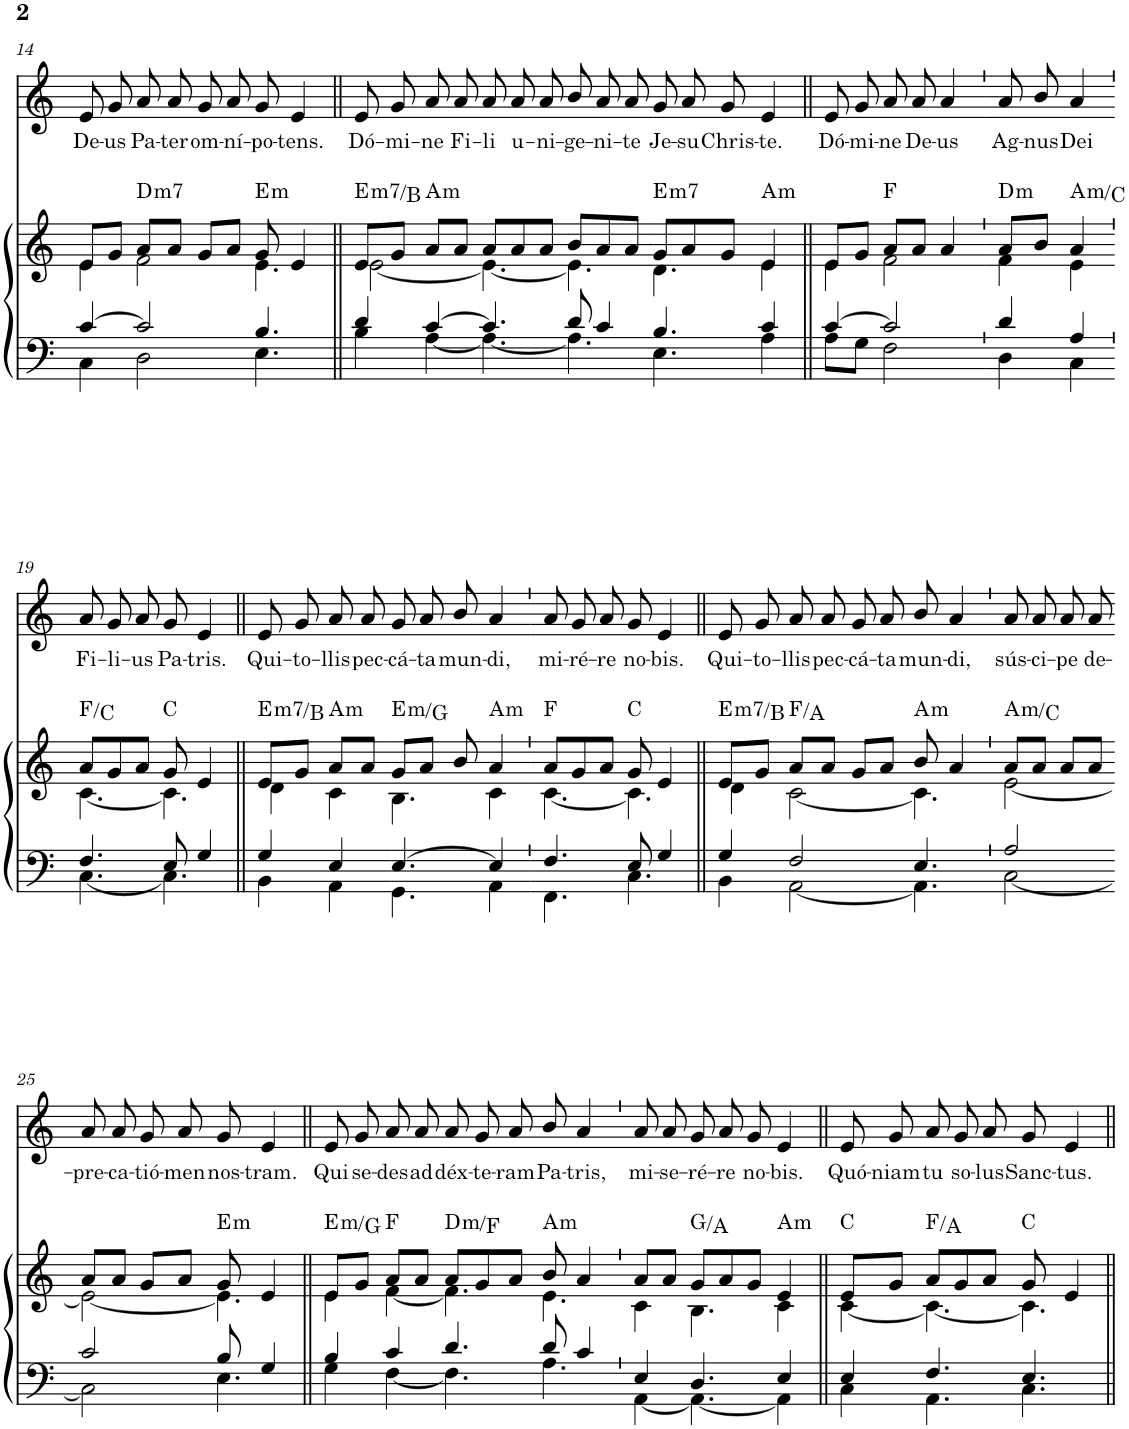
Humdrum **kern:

**kern	**kern	**harte	**kern	**text
*part2	*part2	*part2	*part1	*part1
*staff3	*staff2	*	*staff1	*staff1
*I"Órgano	*	*	*I"Mujeres	*
!!LO:PB:g=z
*clefF4	*clefG2	*	*clefG2	*
*k[]	*k[]	*	*k[]	*
*M4/4	*M4/4	*	*M4/4	*
=14	=14	=14	=14	=14
*^	*^	*	*	*
!	!	!	!	!	!	!LO:LY:b
[4c/	4C\	8e/L	4e\	.	8e/L	De-
!	!	!	!	!	!	!LO:LY:b
.	.	8g/J	.	.	8g/J	-us
!	!	!	!	!LO:H:kt=m7	!	!LO:LY:b
2c/]	2D\	8a/L	2f\	D:min7	8a/L	Pa-
!	!	!	!	!	!	!LO:LY:b
.	.	8a/J	.	.	8a/J	-ter
!	!	!	!	!	!	!LO:LY:b
.	.	8g/L	.	.	8g/L	om-
!	!	!	!	!	!	!LO:LY:b
.	.	8a/J	.	.	8a/J	-ní-
!	!	!	!	!LO:H:kt=m	!	!LO:LY:b
[4B/	[4E\	8g/	[4e\	E:min	8g/L	-po-
!	!	!	!	!	!	!LO:LY:b
.	.	[8e/	.	.	[8e/J	-tens.
=15||	=15||	=15||	=15||	=15||	=15||	=15||
!	!	!	!	!LO:H:kt=m7	!	!LO:LY:b
4d/	4B\	8e/L	[2e\	E:min7/5	8e/	Dó-
.	.	8e/]	.	.	8e/]	.
!	!	!	!	!LO:H:kt=m	!	!LO:LY:b
8B/]	8E\]	8g/J	.	A:min	8g/	-mi-
!	!	!	!	!	!	!LO:LY:b
[4c/	[4A\	8a/L	.	.	8a/	-ne
!	!	!	!	!	!	!LO:LY:b
.	.	8a/J	8e\]	.	8a/	Fi-
!	!	!	!	!	!	!LO:LY:b
4.c/]	4.A\_	8a/L	4.e\_	.	8a/	-li
!	!	!	!	!	!	!LO:LY:b
.	.	8a/	.	.	8a/	u-
!	!	!	!	!	!	!LO:LY:b
.	.	8a/J	.	.	8a/	-ni-
!	!	!	!	!	!	!LO:LY:b
8d/	8A\_	8b/L	8e\_	.	8b/	-ge-
!	!	!	!	!	!	!LO:LY:b
4c/	4ryy	8a/	4ryy	.	8a/	-ni-
!	!	!	!	!	!	!LO:LY:b
.	.	8a/J	.	.	8a/	-te
=16-	=16-	=16-	=16-	=16-	=16-	=16-
!	!	!	!	!LO:H:kt=m7	!	!LO:LY:b
4.B/	4.E\	8g/L	4.d\	E:min7	8g/L	-Je-
!	!	!	!	!	!	!LO:LY:b
.	.	8a/	.	.	8a/J	-su
!	!	!	!	!	!	!LO:LY:b
.	.	8g/J	.	.	8g/	Chris-
!	!	!	!	!LO:H:kt=m	!	!LO:LY:b
4c/	4A\]	4e/	4e\]	A:min	4e/	-te.
4ryy	4A\	4ryy	4e\	.	4ryy	.
=17||	=17||	=17||	=17||	=17||	=17||	=17||
!	!	!	!	!	!	!LO:LY:b
[4c/	8A\L	8e/L	4e\	.	8e/L	Dó-
!	!	!	!	!	!	!LO:LY:b
.	8G\J	8g/J	.	.	8g/J	-mi-
!	!	!	!	!	!	!LO:LY:b
2c/]	2F\	8a/L	2f\	F:maj	8a/L	-ne
!	!	!	!	!	!	!LO:LY:b
.	.	8a/J	.	.	8a/J	De-
!	!	!	!	!	!	!LO:LY:b
.	.	4a/	.	.	4a/	-us
=18`	=18`	=18`	=18`	=18`	=18`	=18`
!	!	!	!	!LO:H:kt=m	!	!LO:LY:b
4d/	4D\	8a/L	4f\	D:min	8a/L	Ag-
!	!	!	!	!	!	!LO:LY:b
.	.	8b/J	.	.	8b/J	-nus
!	!	!	!	!LO:H:kt=m	!	!LO:LY:b
4A/	4C\	4a/	4e\	A:min/b3	4a/	Dei
!!LO:LB:g=z
=19`	=19`	=19`	=19`	=19`	=19`	=19`
!	!	!	!	!	!	!LO:LY:b
4.F/	[4.C\	8a/L	[4.c\	F:maj/5	8a/L	Fi-
!	!	!	!	!	!	!LO:LY:b
.	.	8g/	.	.	8g/J	-li-
!	!	!	!	!	!	!LO:LY:b
.	.	8a/J	.	.	8a/L	-us
!	!	!	!	!	!	!LO:LY:b
8E/	4.C\]	8g/	4.c\]	C:maj	8g/J	Pa-
!	!	!	!	!	!	!LO:LY:b
4G/	.	4e/	.	.	4e/	-tris.
=20||	=20||	=20||	=20||	=20||	=20||	=20||
!	!	!	!	!LO:H:kt=m7	!	!LO:LY:b
4G/	4BB\	8e/L	4d\	E:min7/5	8e/L	Qui-
!	!	!	!	!	!	!LO:LY:b
.	.	8g/J	.	.	8g/J	-to-
!	!	!	!	!LO:H:kt=m	!	!LO:LY:b
4E/	4AA\	8a/L	4c\	A:min	8a/L	-llis
!	!	!	!	!	!	!LO:LY:b
.	.	8a/J	.	.	8a/J	pec-
=21-	=21-	=21-	=21-	=21-	=21-	=21-
!	!	!	!	!LO:H:kt=m	!	!LO:LY:b
[4.E/	4.GG\	8g/L	4.B\	E:min/b3	8g/	-cá-
!	!	!	!	!	!	!LO:LY:b
.	.	8a/J	.	.	8a/L	-ta
!	!	!	!	!	!	!LO:LY:b
.	.	8b/	.	.	8b/J	mun-
!	!	!	!	!LO:H:kt=m	!	!LO:LY:b
4E/]	4AA\	4a/	4c\	A:min	4a/	-di,
=22`	=22`	=22`	=22`	=22`	=22`	=22`
!	!	!	!	!	!	!LO:LY:b
4.F/	4.FF\	8a/L	[4.c\	F:maj	8a/L	-mi-
!	!	!	!	!	!	!LO:LY:b
.	.	8g/	.	.	8g/J	-ré-
!	!	!	!	!	!	!LO:LY:b
.	.	8a/J	.	.	8a/L	-re
!	!	!	!	!	!	!LO:LY:b
8E/	4.C\	8g/	4.c\]	C:maj	8g/J	no-
!	!	!	!	!	!	!LO:LY:b
4G/	.	4e/	.	.	4e/	-bis.
=23||	=23||	=23||	=23||	=23||	=23||	=23||
!	!	!	!	!LO:H:kt=m7	!	!LO:LY:b
4G/	4BB\	8e/L	4d\	E:min7/5	8e/L	Qui-
!	!	!	!	!	!	!LO:LY:b
.	.	8g/J	.	.	8g/J	-to-
!	!	!	!	!	!	!LO:LY:b
2F/	[2AA\	8a/L	[2c\	F:maj/3	8a/L	-llis
!	!	!	!	!	!	!LO:LY:b
.	.	8a/J	.	.	8a/J	pec-
!	!	!	!	!	!	!LO:LY:b
.	.	8g/L	.	.	8g/L	-cá-
!	!	!	!	!	!	!LO:LY:b
.	.	8a/J	.	.	8a/J	-ta
!	!	!	!	!LO:H:kt=m	!	!LO:LY:b
[4E/	4AA\_	8b/	4c\_	A:min	8b/L	mun-
!	!	!	!	!	!	!LO:LY:b
.	.	[8a/	.	.	[8a/J	-di,
=24`	=24`	=24`	=24`	=24`	=24`	=24`
!	!	!	!	!LO:H:kt=m	!	!LO:LY:b
2A/	[2C\	8a/L	[2e\	A:min/b3	8a/L	sús-
.	.	8a/]	.	.	8a/]	.
!	!	!	!	!	!	!LO:LY:b
.	.	8a/J	.	.	8a/J	-ci-
!	!	!	!	!	!	!LO:LY:b
.	.	8a/L	.	.	8a/L	-pe
!	!	!	!	!	!	!LO:LY:b
8E/]	8AA\]	8a/J	8c\]	.	8a/J	de-
!!LO:LB:g=z
=25-	=25-	=25-	=25-	=25-	=25-	=25-
!	!	!	!	!	!	!LO:LY:b
2c/	2C\]	8a/L	2e\_	.	8a/L	-pre-
!	!	!	!	!	!	!LO:LY:b
.	.	8a/J	.	.	8a/J	-ca-
!	!	!	!	!	!	!LO:LY:b
.	.	8g/L	.	.	8g/L	-tió-
!	!	!	!	!	!	!LO:LY:b
.	.	8a/J	.	.	8a/J	-men
!	!	!	!	!LO:H:kt=m	!	!LO:LY:b
8B/	4.E\	8g/	4.e\]	E:min	8g/	nos-
!	!	!	!	!	!	!LO:LY:b
4G/	.	4e/	.	.	4e/	-tram.
=26||	=26||	=26||	=26||	=26||	=26||	=26||
!	!	!	!	!LO:H:kt=m	!	!LO:LY:b
4B/	4G\	8e/L	4e\	E:min/b3	8e/L	Qui
!	!	!	!	!	!	!LO:LY:b
.	.	8g/J	.	.	8g/J	se-
!	!	!	!	!	!	!LO:LY:b
4c/	[4F\	8a/L	[4f\	F:maj	8a/L	-des
!	!	!	!	!	!	!LO:LY:b
.	.	8a/J	.	.	8a/J	ad
=27-	=27-	=27-	=27-	=27-	=27-	=27-
!	!	!	!	!LO:H:kt=m	!	!LO:LY:b
4.d/	4.F\]	8a/L	4.f\]	D:min/b3	8a/L	déx-
!	!	!	!	!	!	!LO:LY:b
.	.	8g/	.	.	8g/J	-te-
!	!	!	!	!	!	!LO:LY:b
.	.	8a/J	.	.	8a/L	-ram
!	!	!	!	!LO:H:kt=m	!	!LO:LY:b
8d/	4.A\	8b/	4.e\	A:min	8b/J	Pa-
!	!	!	!	!	!	!LO:LY:b
4c/	.	4a/	.	.	4a/	-tris,
=28`	=28`	=28`	=28`	=28`	=28`	=28`
!	!	!	!	!	!	!LO:LY:b
4E/	[4AA\	8a/L	4c\	.	8a/	mi-
!	!	!	!	!	!	!LO:LY:b
.	.	8a/J	.	.	8a/L	-se-
!	!	!	!	!	!	!LO:LY:b
4.D/	4.AA\_	8g/L	4.B\	G:maj/2	8g/J	-ré-
!	!	!	!	!	!	!LO:LY:b
.	.	8a/	.	.	8a/L	-re
!	!	!	!	!	!	!LO:LY:b
.	.	8g/J	.	.	8g/J	no-
!	!	!	!	!LO:H:kt=m	!	!LO:LY:b
4E/	4AA\]	4e/	4c\	A:min	4e/	-bis.
=29||	=29||	=29||	=29||	=29||	=29||	=29||
!	!	!	!	!	!	!LO:LY:b
4E/	4C\	8e/L	[4c\	C:maj	8e/L	Quó-
!	!	!	!	!	!	!LO:LY:b
.	.	8g/J	.	.	8g/J	-niam
!	!	!	!	!	!	!LO:LY:b
4.F/	4.AA\	8a/L	4.c\_	F:maj/3	8a/L	tu
!	!	!	!	!	!	!LO:LY:b
.	.	8g/	.	.	8g/J	so-
!	!	!	!	!	!	!LO:LY:b
.	.	8a/J	.	.	8a/L	-lus
!	!	!	!	!	!	!LO:LY:b
4.E/	4.C\	8g/	4.c\]	C:maj	8g/J	Sanc-
!	!	!	!	!	!	!LO:LY:b
.	.	4e/	.	.	4e/	-tus.
*v	*v	*	*	*	*	*
*	*v	*v	*	*	*
=||	=||	=||	=||	=||
*-	*-	*-	*-	*-
